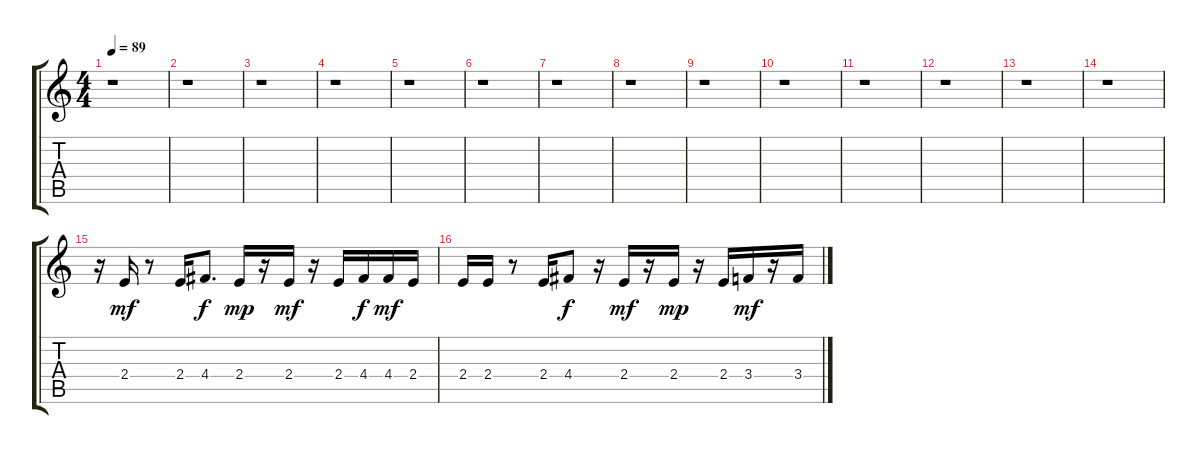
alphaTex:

\track "" {instrument electricguitarmuted}
\staff {score tabs}
\tuning (E4 B3 G3 D3 A2 E2) {hide}
\ts (4 4)
\tempo 89
\clef g2
\ks c
r.1{dy mf} |
r.1 |
r.1 |
r.1 |
r.1 |
r.1 |
r.1 |
r.1 |
r.1 |
r.1 |
r.1 |
r.1 |
r.1 |
r.1 |
r.16 2.4.16 r.8 2.4.16 4.4.8{d dy f} 2.4.16{dy mp} r.16 2.4.16{dy mf} r.16 2.4.16 4.4.16{dy f} 4.4.16{dy mf} 2.4.16 |
2.4.16 2.4.16 r.8 2.4.16 4.4.8{dy f} r.16 2.4.16{dy mf} r.16 2.4.16{dy mp} r.16 2.4.16 3.4.16{dy mf} r.16 3.4.16
